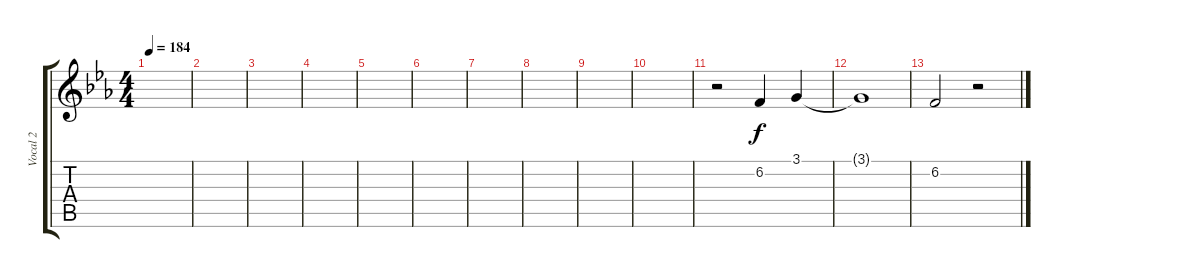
\track ("Vocal 2" "Vocal 2") {instrument altosax}
\staff {score tabs}
\tuning (E4 B3 G3 D3 A2 E2) {hide}
\ts (4 4)
\tempo 184
\clef g2
\ks eb
|
|
|
|
|
|
|
|
|
|
r.2 6.2.4 3.1.4 |
3.1{t}.1 |
6.2.2 r.2
